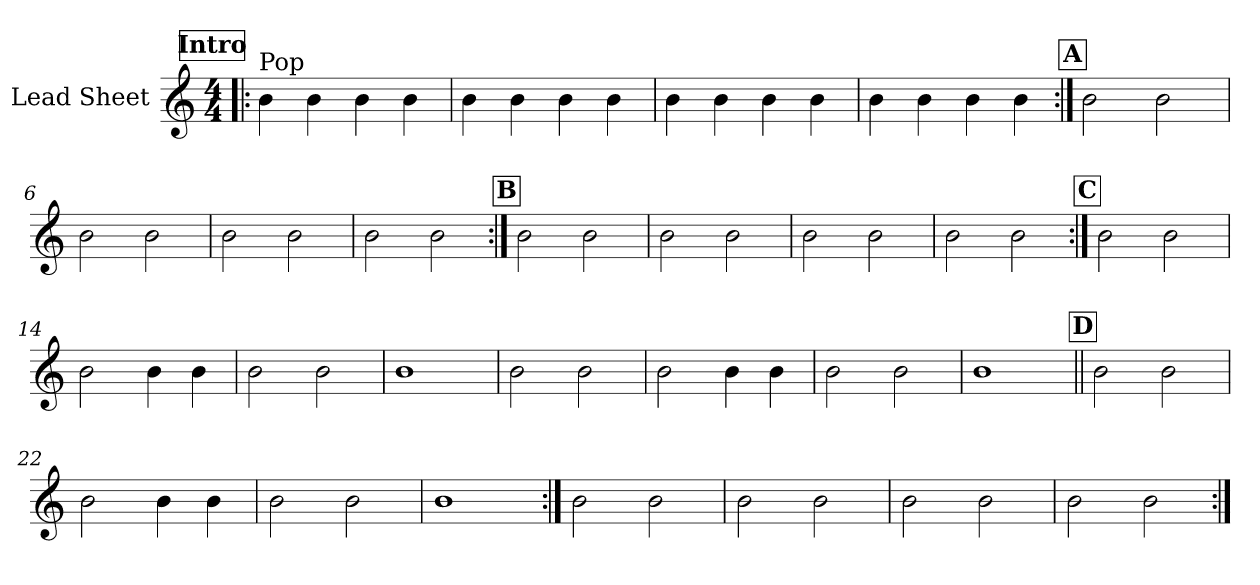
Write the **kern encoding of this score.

**kern
*part1
*staff1
*I"Lead Sheet
*clefG2
*k[]
*M4/4
*MM89
!!LO:REH:place=s1:a:fs=14:t=Intro
=1!|:
!LO:TX:a:t=Pop
4b\
4b\
4b\
4b\
=2
4b\
4b\
4b\
4b\
=3
4b\
4b\
4b\
4b\
=4
4b\
4b\
4b\
4b\
!!LO:LB:g=z
!!LO:REH:place=s1:a:fs=14:t=A
=5:|!
2b\
2b\
=6
2b\
2b\
=7
2b\
2b\
=8
2b\
2b\
!!LO:LB:g=z
!!LO:REH:place=s1:a:fs=14:t=B
=9:|!
2b\
2b\
=10
2b\
2b\
=11
2b\
2b\
=12
2b\
2b\
!!LO:LB:g=z
!!LO:REH:place=s1:a:fs=14:t=C
=13:|!
2b\
2b\
=14
2b\
4b\
4b\
=15
2b\
2b\
=16
1b
!!LO:LB:g=z
=17
2b\
2b\
=18
2b\
4b\
4b\
=19
2b\
2b\
=20
1b
!!LO:LB:g=z
!!LO:REH:place=s1:a:fs=14:t=D
=21||
2b\
2b\
=22
2b\
4b\
4b\
=23
2b\
2b\
=24
1b
!!LO:LB:g=z
=25:|!
2b\
2b\
=26
2b\
2b\
=27
2b\
2b\
=28
2b\
2b\
=:|!
*-
